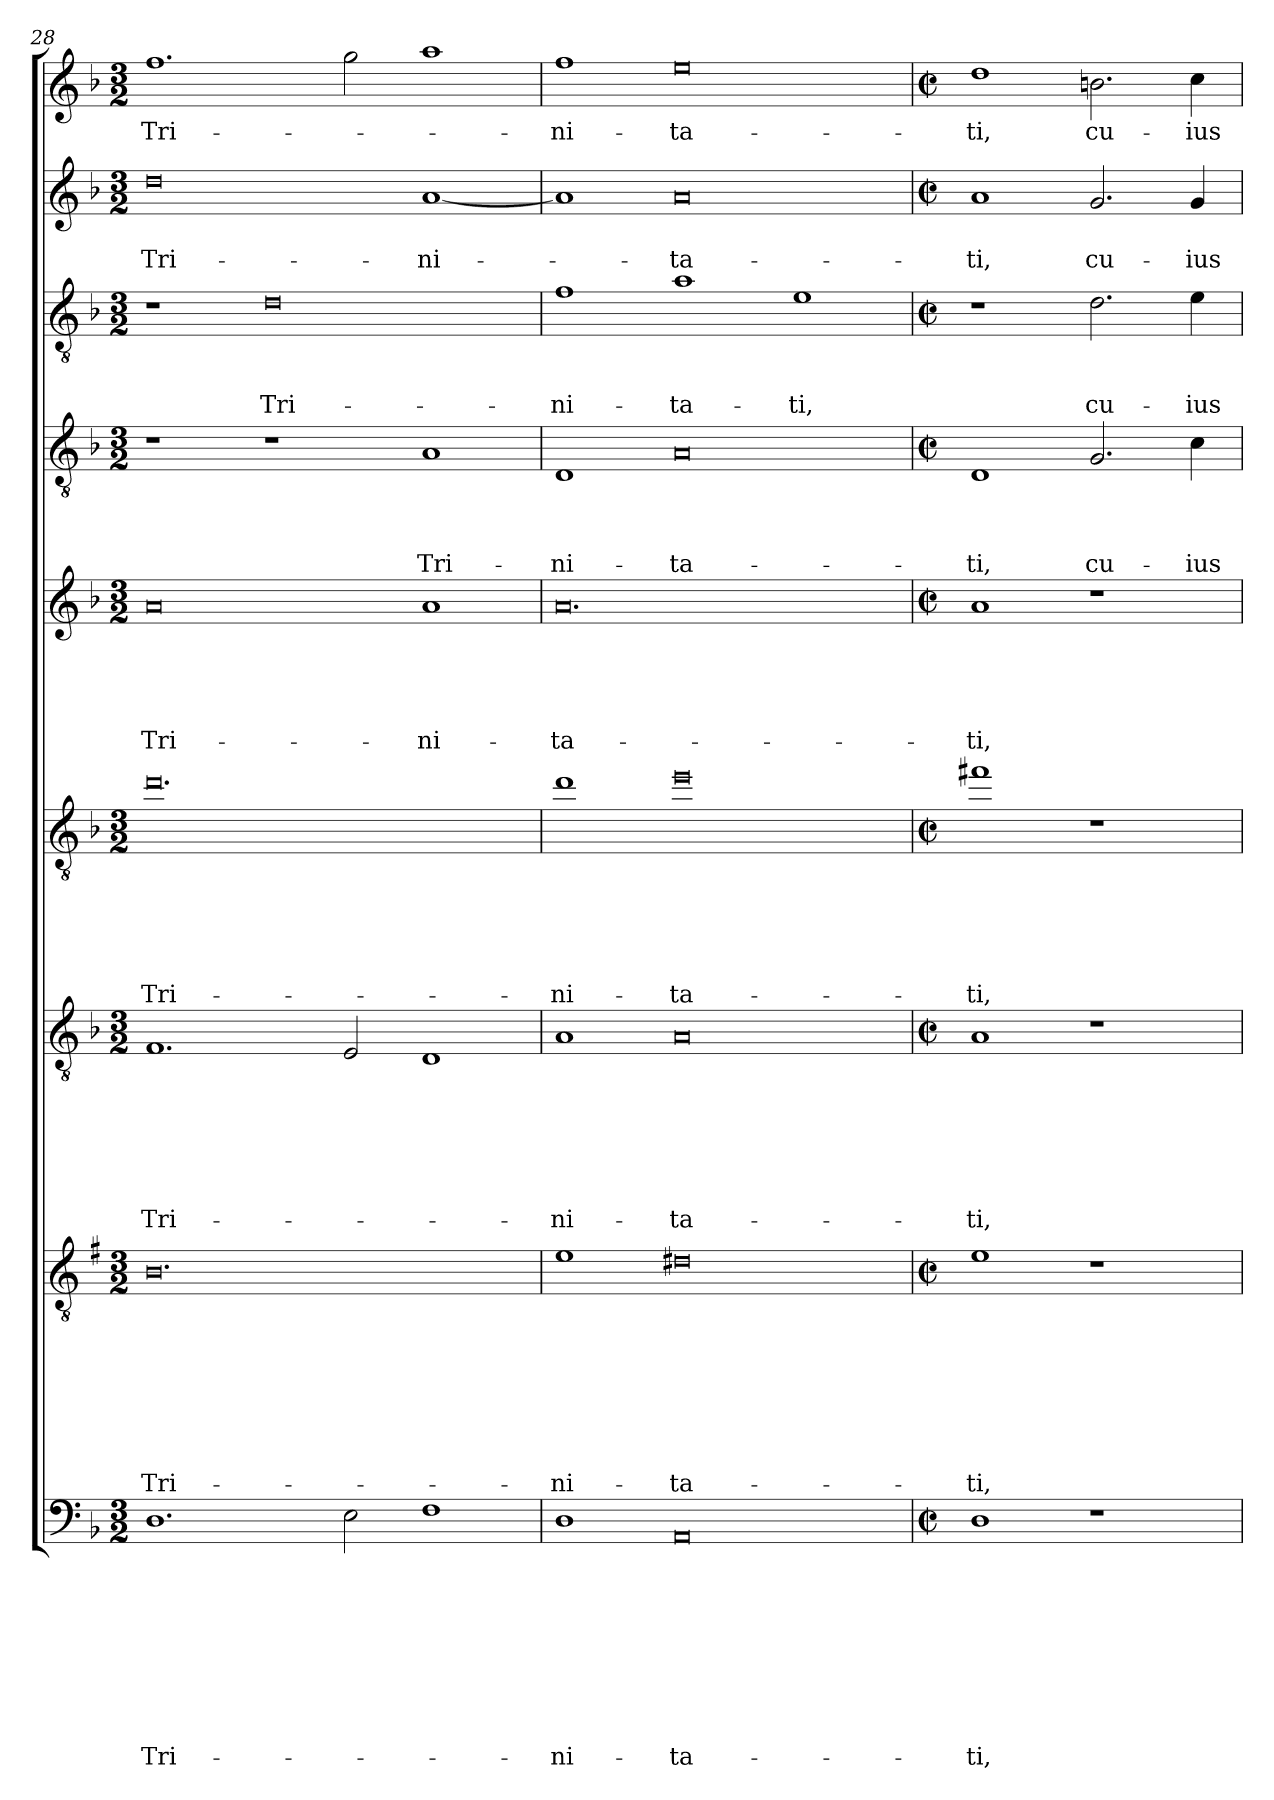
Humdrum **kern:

**kern	**text	**text	**text	**text	**text	**text	**text	**text	**text	**kern	**text	**text	**text	**text	**text	**text	**text	**text	**kern	**text	**text	**text	**text	**text	**text	**text	**kern	**text	**text	**text	**text	**text	**text	**kern	**text	**text	**text	**text	**text	**kern	**text	**text	**text	**text	**kern	**text	**text	**text	**kern	**text	**text	**kern	**text
*part9	*part9	*part9	*part9	*part9	*part9	*part9	*part9	*part9	*part9	*part8	*part8	*part8	*part8	*part8	*part8	*part8	*part8	*part8	*part7	*part7	*part7	*part7	*part7	*part7	*part7	*part7	*part6	*part6	*part6	*part6	*part6	*part6	*part6	*part5	*part5	*part5	*part5	*part5	*part5	*part4	*part4	*part4	*part4	*part4	*part3	*part3	*part3	*part3	*part2	*part2	*part2	*part1	*part1
*staff9	*staff9	*staff9	*staff9	*staff9	*staff9	*staff9	*staff9	*staff9	*staff9	*staff8	*staff8	*staff8	*staff8	*staff8	*staff8	*staff8	*staff8	*staff8	*staff7	*staff7	*staff7	*staff7	*staff7	*staff7	*staff7	*staff7	*staff6	*staff6	*staff6	*staff6	*staff6	*staff6	*staff6	*staff5	*staff5	*staff5	*staff5	*staff5	*staff5	*staff4	*staff4	*staff4	*staff4	*staff4	*staff3	*staff3	*staff3	*staff3	*staff2	*staff2	*staff2	*staff1	*staff1
*clefF4	*	*	*	*	*	*	*	*	*	*clefGv2	*	*	*	*	*	*	*	*	*clefGv2	*	*	*	*	*	*	*	*clefGv2	*	*	*	*	*	*	*clefG2	*	*	*	*	*	*clefGv2	*	*	*	*	*clefGv2	*	*	*	*clefG2	*	*	*clefG2	*
*	*	*	*	*	*	*	*	*	*	*ITrd1c2	*	*	*	*	*	*	*	*	*	*	*	*	*	*	*	*	*ITrd8c14	*	*	*	*	*	*	*	*	*	*	*	*	*	*	*	*	*	*	*	*	*	*	*	*	*	*
*k[b-]	*	*	*	*	*	*	*	*	*	*k[b-]	*	*	*	*	*	*	*	*	*k[b-]	*	*	*	*	*	*	*	*k[b-]	*	*	*	*	*	*	*k[b-]	*	*	*	*	*	*k[b-]	*	*	*	*	*k[b-]	*	*	*	*k[b-]	*	*	*k[b-]	*
*F:	*	*	*	*	*	*	*	*	*	*F:	*	*	*	*	*	*	*	*	*F:	*	*	*	*	*	*	*	*F:	*	*	*	*	*	*	*F:	*	*	*	*	*	*F:	*	*	*	*	*F:	*	*	*	*F:	*	*	*F:	*
*M3/2	*	*	*	*	*	*	*	*	*	*M3/2	*	*	*	*	*	*	*	*	*M3/2	*	*	*	*	*	*	*	*M3/2	*	*	*	*	*	*	*M3/2	*	*	*	*	*	*M3/2	*	*	*	*	*M3/2	*	*	*	*M3/2	*	*	*M3/2	*
=28	=28	=28	=28	=28	=28	=28	=28	=28	=28	=28	=28	=28	=28	=28	=28	=28	=28	=28	=28	=28	=28	=28	=28	=28	=28	=28	=28	=28	=28	=28	=28	=28	=28	=28	=28	=28	=28	=28	=28	=28	=28	=28	=28	=28	=28	=28	=28	=28	=28	=28	=28	=28	=28
!	!	!	!	!	!	!	!	!	!LO:LY:b	!	!	!	!	!	!	!	!	!LO:LY:b	!	!	!	!	!	!	!	!LO:LY:b	!	!	!	!	!	!	!LO:LY:b	!	!	!	!	!	!LO:LY:b	!	!	!	!	!	!	!	!	!	!	!	!LO:LY:b	!	!LO:LY:b
1.D	.	.	.	.	.	.	.	.	Tri-	0.A	.	.	.	.	.	.	.	Tri-	1.F	.	.	.	.	.	.	Tri-	0.d	.	.	.	.	.	Tri-	0a	.	.	.	.	Tri-	1r	.	.	.	.	1r	.	.	.	0dd	.	Tri-	1.ff	Tri-
!	!	!	!	!	!	!	!	!	!	!	!	!	!	!	!	!	!	!	!	!	!	!	!	!	!	!	!	!	!	!	!	!	!	!	!	!	!	!	!	!	!	!	!	!	!	!	!	!LO:LY:b	!	!	!	!	!
.	.	.	.	.	.	.	.	.	.	.	.	.	.	.	.	.	.	.	.	.	.	.	.	.	.	.	.	.	.	.	.	.	.	.	.	.	.	.	.	1r	.	.	.	.	0d	.	.	Tri-	.	.	.	.	.
2E\	.	.	.	.	.	.	.	.	.	.	.	.	.	.	.	.	.	.	2E/	.	.	.	.	.	.	.	.	.	.	.	.	.	.	.	.	.	.	.	.	.	.	.	.	.	.	.	.	.	.	.	.	2gg\	.
!	!	!	!	!	!	!	!	!	!	!	!	!	!	!	!	!	!	!	!	!	!	!	!	!	!	!	!	!	!	!	!	!	!	!	!	!	!	!	!LO:LY:b	!	!	!	!	!LO:LY:b	!	!	!	!	!	!	!LO:LY:b	!	!
1F	.	.	.	.	.	.	.	.	.	.	.	.	.	.	.	.	.	.	1D	.	.	.	.	.	.	.	.	.	.	.	.	.	.	1a	.	.	.	.	-ni-	1A	.	.	.	Tri-	.	.	.	.	[1a	.	-ni-	1aa	.
=29	=29	=29	=29	=29	=29	=29	=29	=29	=29	=29	=29	=29	=29	=29	=29	=29	=29	=29	=29	=29	=29	=29	=29	=29	=29	=29	=29	=29	=29	=29	=29	=29	=29	=29	=29	=29	=29	=29	=29	=29	=29	=29	=29	=29	=29	=29	=29	=29	=29	=29	=29	=29	=29
!	!	!	!	!	!	!	!	!	!LO:LY:b	!	!	!	!	!	!	!	!	!LO:LY:b	!	!	!	!	!	!	!	!LO:LY:b	!	!	!	!	!	!	!LO:LY:b	!	!	!	!	!	!LO:LY:b	!	!	!	!	!LO:LY:b	!	!	!	!LO:LY:b	!	!	!	!	!LO:LY:b
1D	.	.	.	.	.	.	.	.	-ni-	1d	.	.	.	.	.	.	.	-ni-	1A	.	.	.	.	.	.	-ni-	1d	.	.	.	.	.	-ni-	0.a	.	.	.	.	-ta-	1D	.	.	.	-ni-	1f	.	.	-ni-	1a]	.	.	1ff	-ni-
!	!	!	!	!	!	!	!	!	!LO:LY:b	!	!	!	!	!	!	!	!	!LO:LY:b	!	!	!	!	!	!	!	!LO:LY:b	!	!	!	!	!	!	!LO:LY:b	!	!	!	!	!	!	!	!	!	!	!LO:LY:b	!	!	!	!LO:LY:b	!	!	!LO:LY:b	!	!LO:LY:b
0AA	.	.	.	.	.	.	.	.	-ta-	0c#X	.	.	.	.	.	.	.	-ta-	0A	.	.	.	.	.	.	-ta-	0e	.	.	.	.	.	-ta-	.	.	.	.	.	.	0A	.	.	.	-ta-	1a	.	.	-ta-	0a	.	-ta-	0ee	-ta-
!	!	!	!	!	!	!	!	!	!	!	!	!	!	!	!	!	!	!	!	!	!	!	!	!	!	!	!	!	!	!	!	!	!	!	!	!	!	!	!	!	!	!	!	!	!	!	!	!LO:LY:b	!	!	!	!	!
.	.	.	.	.	.	.	.	.	.	.	.	.	.	.	.	.	.	.	.	.	.	.	.	.	.	.	.	.	.	.	.	.	.	.	.	.	.	.	.	.	.	.	.	.	1e	.	.	-ti,	.	.	.	.	.
=30	=30	=30	=30	=30	=30	=30	=30	=30	=30	=30	=30	=30	=30	=30	=30	=30	=30	=30	=30	=30	=30	=30	=30	=30	=30	=30	=30	=30	=30	=30	=30	=30	=30	=30	=30	=30	=30	=30	=30	=30	=30	=30	=30	=30	=30	=30	=30	=30	=30	=30	=30	=30	=30
*M2/2	*	*	*	*	*	*	*	*	*	*M2/2	*	*	*	*	*	*	*	*	*M2/2	*	*	*	*	*	*	*	*M2/2	*	*	*	*	*	*	*M2/2	*	*	*	*	*	*M2/2	*	*	*	*	*M2/2	*	*	*	*M2/2	*	*	*M2/2	*
*met(c|)	*	*	*	*	*	*	*	*	*	*met(c|)	*	*	*	*	*	*	*	*	*met(c|)	*	*	*	*	*	*	*	*met(c|)	*	*	*	*	*	*	*met(c|)	*	*	*	*	*	*met(c|)	*	*	*	*	*met(c|)	*	*	*	*met(c|)	*	*	*met(c|)	*
!	!	!	!	!	!	!	!	!	!LO:LY:b	!	!	!	!	!	!	!	!	!LO:LY:b	!	!	!	!	!	!	!	!LO:LY:b	!	!	!	!	!	!	!LO:LY:b	!	!	!	!	!	!LO:LY:b	!	!	!	!	!LO:LY:b	!	!	!	!	!	!	!LO:LY:b	!	!LO:LY:b
1D	.	.	.	.	.	.	.	.	-ti,	1d	.	.	.	.	.	.	.	-ti,	1A	.	.	.	.	.	.	-ti,	1f#X	.	.	.	.	.	-ti,	1a	.	.	.	.	-ti,	1D	.	.	.	-ti,	1r	.	.	.	1a	.	-ti,	1dd	-ti,
!	!	!	!	!	!	!	!	!	!	!	!	!	!	!	!	!	!	!	!	!	!	!	!	!	!	!	!	!	!	!	!	!	!	!	!	!	!	!	!	!	!	!	!	!LO:LY:b	!	!	!	!LO:LY:b	!	!	!LO:LY:b	!	!LO:LY:b
1r	.	.	.	.	.	.	.	.	.	1r	.	.	.	.	.	.	.	.	1r	.	.	.	.	.	.	.	1r	.	.	.	.	.	.	1r	.	.	.	.	.	2.G/	.	.	.	cu-	2.d\	.	.	cu-	2.g/	.	cu-	2.bn\	cu-
!	!	!	!	!	!	!	!	!	!	!	!	!	!	!	!	!	!	!	!	!	!	!	!	!	!	!	!	!	!	!	!	!	!	!	!	!	!	!	!	!	!	!	!	!LO:LY:b	!	!	!	!LO:LY:b	!	!	!LO:LY:b	!	!LO:LY:b
.	.	.	.	.	.	.	.	.	.	.	.	.	.	.	.	.	.	.	.	.	.	.	.	.	.	.	.	.	.	.	.	.	.	.	.	.	.	.	.	4c\	.	.	.	-ius	4e\	.	.	-ius	4g/	.	-ius	4cc\	-ius
=	=	=	=	=	=	=	=	=	=	=	=	=	=	=	=	=	=	=	=	=	=	=	=	=	=	=	=	=	=	=	=	=	=	=	=	=	=	=	=	=	=	=	=	=	=	=	=	=	=	=	=	=	=
*-	*-	*-	*-	*-	*-	*-	*-	*-	*-	*-	*-	*-	*-	*-	*-	*-	*-	*-	*-	*-	*-	*-	*-	*-	*-	*-	*-	*-	*-	*-	*-	*-	*-	*-	*-	*-	*-	*-	*-	*-	*-	*-	*-	*-	*-	*-	*-	*-	*-	*-	*-	*-	*-
